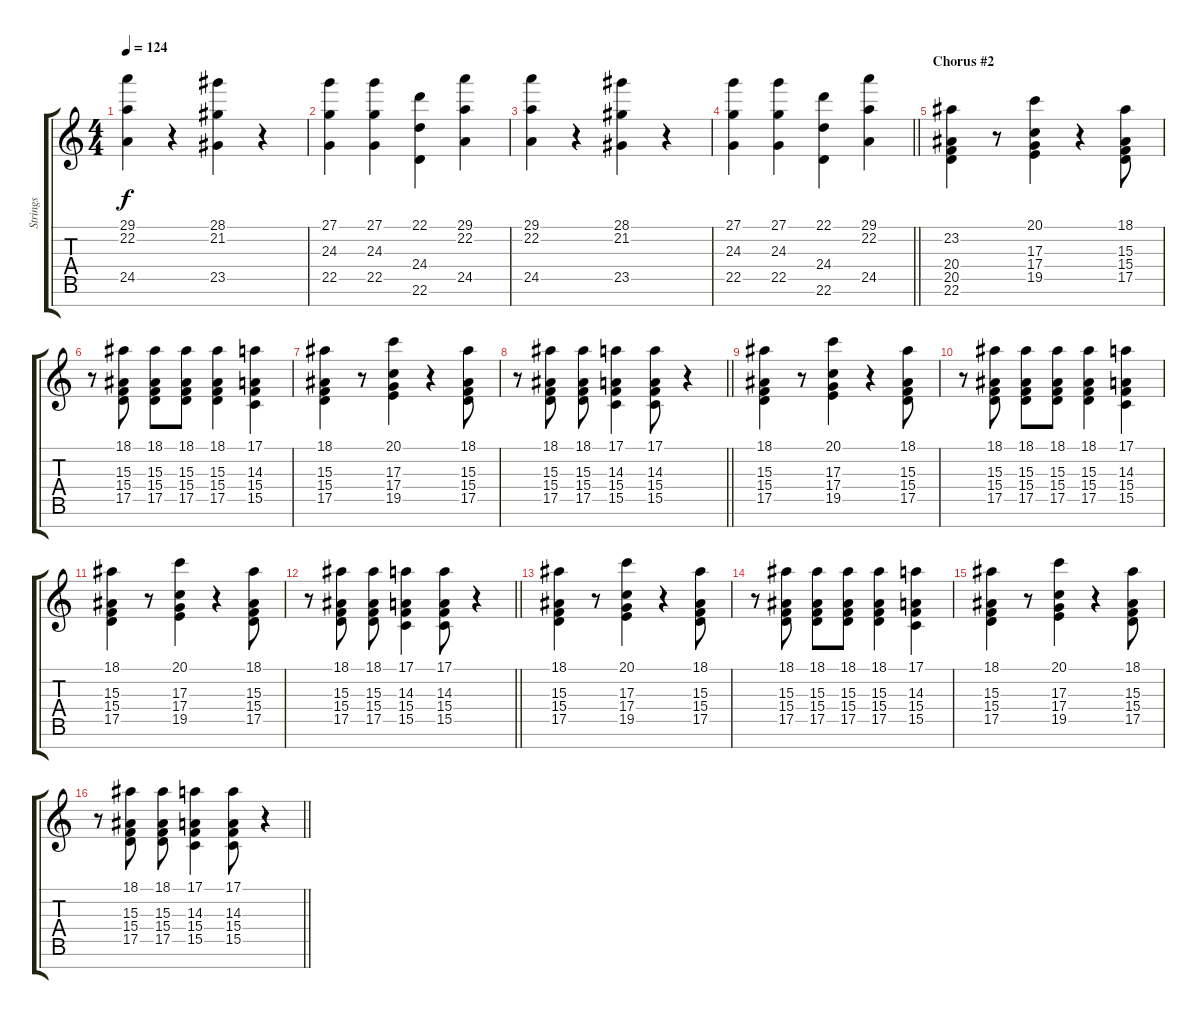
\track ("Strings" "Strings") {instrument tremolostrings}
\staff {score tabs}
\tuning (E4 B3 G3 D3 A2 E2 B1) {hide}
\ts (4 4)
\tempo 124
\clef g2
\ks c
(29.1 22.2 24.5).4{dy f} r.4 (28.1 21.2 23.5).4 r.4 |
(27.1 24.3 22.5).4 (27.1 24.3 22.5).4 (22.1 24.4 22.6).4 (29.1 22.2 24.5).4 |
(29.1 22.2 24.5).4 r.4 (28.1 21.2 23.5).4 r.4 |
\barLineRight lightlight
(27.1 24.3 22.5).4 (27.1 24.3 22.5).4 (22.1 24.4 22.6).4 (29.1 22.2 24.5).4 |
\section ("" "Chorus #2")
(23.2 20.4 20.5 22.6).4 r.8 (20.1 17.3 17.4 19.5).4 r.4 (18.1 15.3 15.4 17.5).8 |
r.8 (18.1 15.3 15.4 17.5).8 (18.1 15.3 15.4 17.5).8 (18.1 15.3 15.4 17.5).8 (18.1 15.3 15.4 17.5).4 (17.1 14.3 15.4 15.5).4 |
(18.1 15.3 15.4 17.5).4 r.8 (20.1 17.3 17.4 19.5).4 r.4 (18.1 15.3 15.4 17.5).8 |
\barLineRight lightlight
r.8 (18.1 15.3 15.4 17.5).8 (18.1 15.3 15.4 17.5).8 (17.1 14.3 15.4 15.5).4 (17.1 14.3 15.4 15.5).8 r.4 |
(18.1 15.3 15.4 17.5).4 r.8 (20.1 17.3 17.4 19.5).4 r.4 (18.1 15.3 15.4 17.5).8 |
r.8 (18.1 15.3 15.4 17.5).8 (18.1 15.3 15.4 17.5).8 (18.1 15.3 15.4 17.5).8 (18.1 15.3 15.4 17.5).4 (17.1 14.3 15.4 15.5).4 |
(18.1 15.3 15.4 17.5).4 r.8 (20.1 17.3 17.4 19.5).4 r.4 (18.1 15.3 15.4 17.5).8 |
\barLineRight lightlight
r.8 (18.1 15.3 15.4 17.5).8 (18.1 15.3 15.4 17.5).8 (17.1 14.3 15.4 15.5).4 (17.1 14.3 15.4 15.5).8 r.4 |
(18.1 15.3 15.4 17.5).4 r.8 (20.1 17.3 17.4 19.5).4 r.4 (18.1 15.3 15.4 17.5).8 |
r.8 (18.1 15.3 15.4 17.5).8 (18.1 15.3 15.4 17.5).8 (18.1 15.3 15.4 17.5).8 (18.1 15.3 15.4 17.5).4 (17.1 14.3 15.4 15.5).4 |
(18.1 15.3 15.4 17.5).4 r.8 (20.1 17.3 17.4 19.5).4 r.4 (18.1 15.3 15.4 17.5).8 |
\barLineRight lightlight
r.8 (18.1 15.3 15.4 17.5).8 (18.1 15.3 15.4 17.5).8 (17.1 14.3 15.4 15.5).4 (17.1 14.3 15.4 15.5).8 r.4
